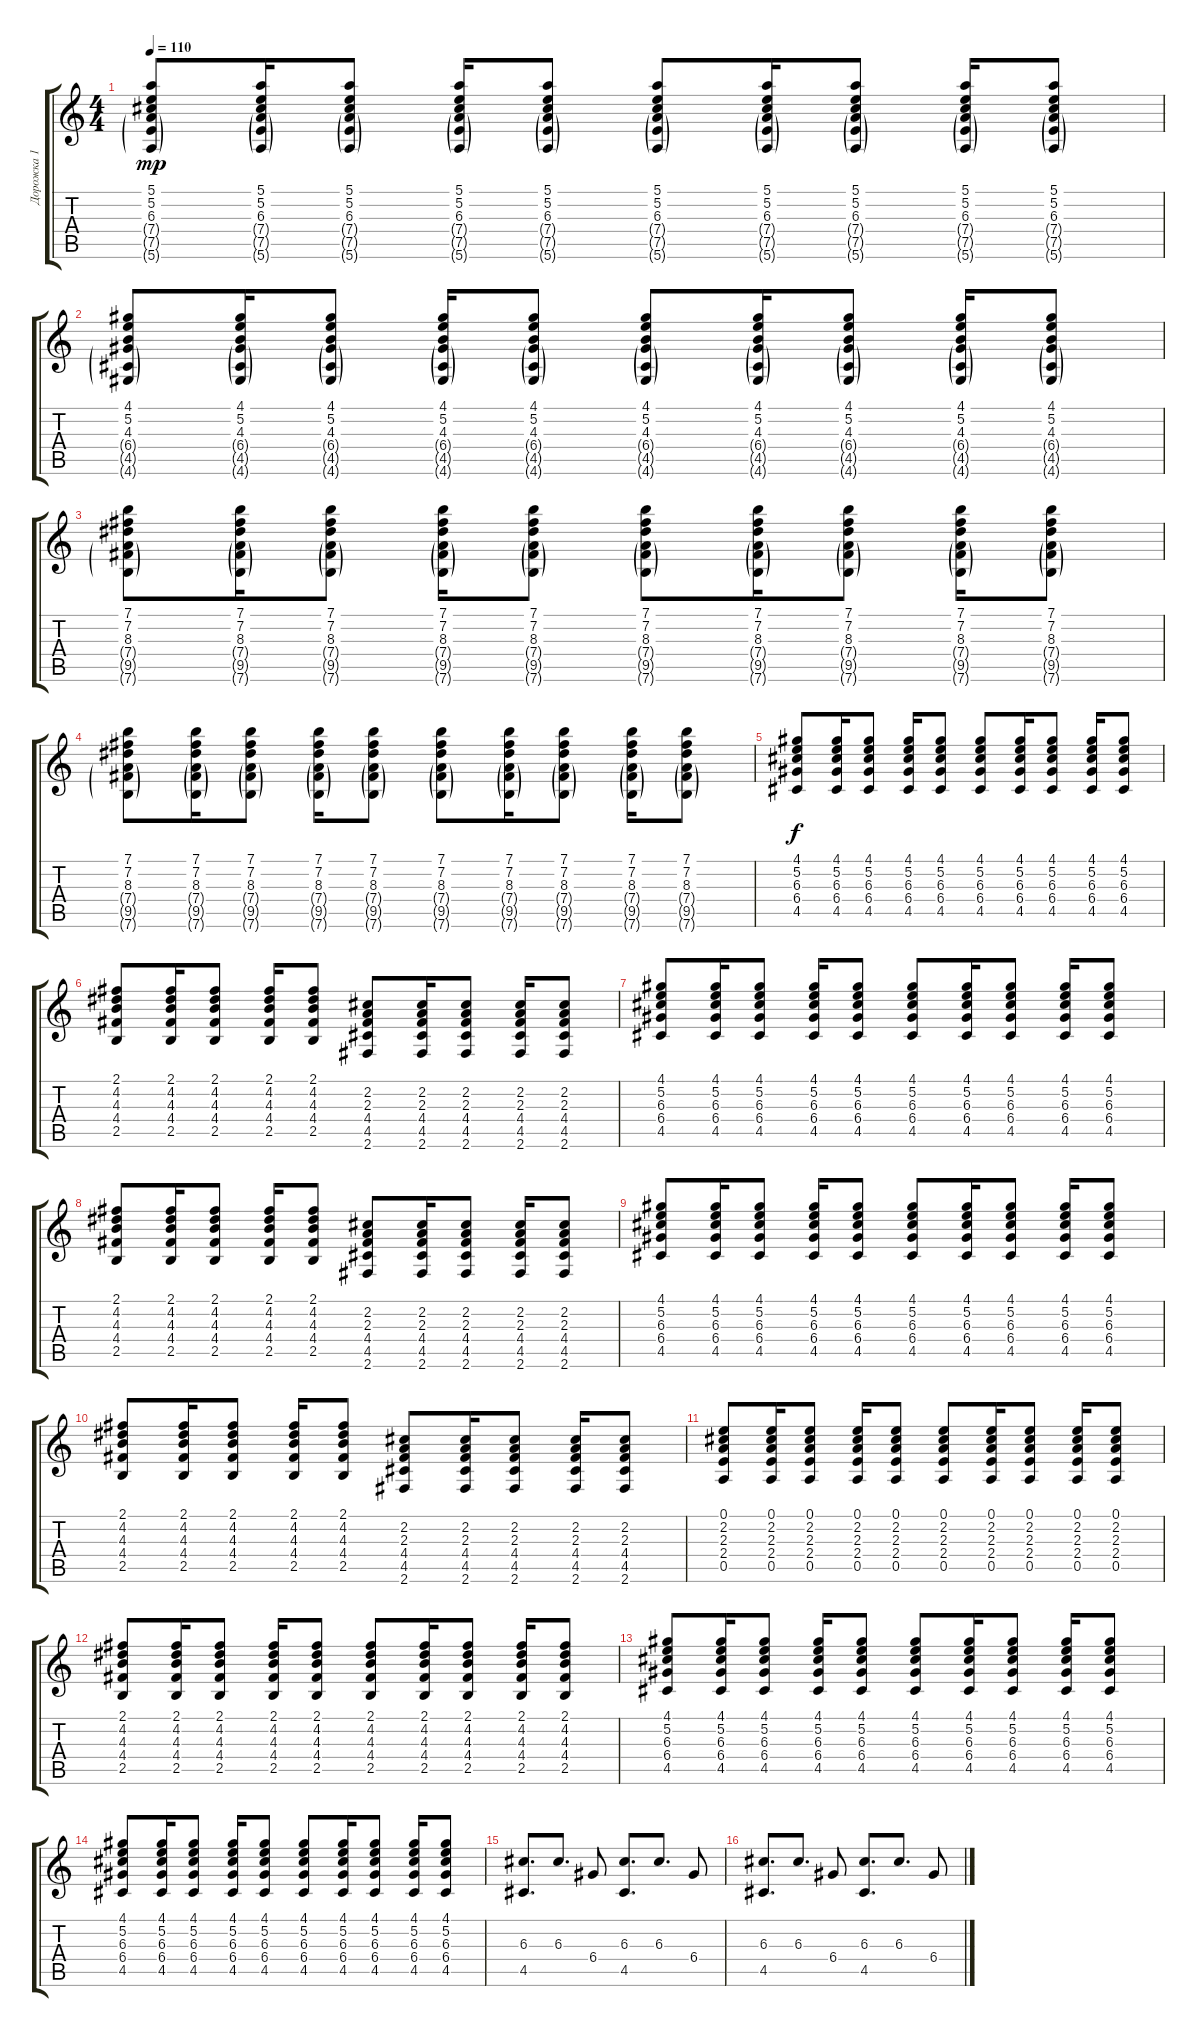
\track ("Дорожка 1" "Дорожка 1") {instrument electricguitarjazz}
\staff {score tabs}
\tuning (E4 B3 G3 D3 A2 E2) {hide}
\ts (4 4)
\tempo 110
\clef g2
\ks c
(5.1 5.2 6.3 7.4{g} 7.5{g} 5.6{g}).8{dy mp} (5.1 5.2 6.3 7.4{g} 7.5{g} 5.6{g}).16 (5.1 5.2 6.3 7.4{g} 7.5{g} 5.6{g}).8 (5.1 5.2 6.3 7.4{g} 7.5{g} 5.6{g}).16 (5.1 5.2 6.3 7.4{g} 7.5{g} 5.6{g}).8 (5.1 5.2 6.3 7.4{g} 7.5{g} 5.6{g}).8 (5.1 5.2 6.3 7.4{g} 7.5{g} 5.6{g}).16 (5.1 5.2 6.3 7.4{g} 7.5{g} 5.6{g}).8 (5.1 5.2 6.3 7.4{g} 7.5{g} 5.6{g}).16 (5.1 5.2 6.3 7.4{g} 7.5{g} 5.6{g}).8 |
(4.1 5.2 4.3 6.4{g} 4.5{g} 4.6{g}).8 (4.1 5.2 4.3 6.4{g} 4.5{g} 4.6{g}).16 (4.1 5.2 4.3 6.4{g} 4.5{g} 4.6{g}).8 (4.1 5.2 4.3 6.4{g} 4.5{g} 4.6{g}).16 (4.1 5.2 4.3 6.4{g} 4.5{g} 4.6{g}).8 (4.1 5.2 4.3 6.4{g} 4.5{g} 4.6{g}).8 (4.1 5.2 4.3 6.4{g} 4.5{g} 4.6{g}).16 (4.1 5.2 4.3 6.4{g} 4.5{g} 4.6{g}).8 (4.1 5.2 4.3 6.4{g} 4.5{g} 4.6{g}).16 (4.1 5.2 4.3 6.4{g} 4.5{g} 4.6{g}).8 |
(7.1 7.2 8.3 7.4{g} 9.5{g} 7.6{g}).8 (7.1 7.2 8.3 7.4{g} 9.5{g} 7.6{g}).16 (7.1 7.2 8.3 7.4{g} 9.5{g} 7.6{g}).8 (7.1 7.2 8.3 7.4{g} 9.5{g} 7.6{g}).16 (7.1 7.2 8.3 7.4{g} 9.5{g} 7.6{g}).8 (7.1 7.2 8.3 7.4{g} 9.5{g} 7.6{g}).8 (7.1 7.2 8.3 7.4{g} 9.5{g} 7.6{g}).16 (7.1 7.2 8.3 7.4{g} 9.5{g} 7.6{g}).8 (7.1 7.2 8.3 7.4{g} 9.5{g} 7.6{g}).16 (7.1 7.2 8.3 7.4{g} 9.5{g} 7.6{g}).8 |
(7.1 7.2 8.3 7.4{g} 9.5{g} 7.6{g}).8 (7.1 7.2 8.3 7.4{g} 9.5{g} 7.6{g}).16 (7.1 7.2 8.3 7.4{g} 9.5{g} 7.6{g}).8 (7.1 7.2 8.3 7.4{g} 9.5{g} 7.6{g}).16 (7.1 7.2 8.3 7.4{g} 9.5{g} 7.6{g}).8 (7.1 7.2 8.3 7.4{g} 9.5{g} 7.6{g}).8 (7.1 7.2 8.3 7.4{g} 9.5{g} 7.6{g}).16 (7.1 7.2 8.3 7.4{g} 9.5{g} 7.6{g}).8 (7.1 7.2 8.3 7.4{g} 9.5{g} 7.6{g}).16 (7.1 7.2 8.3 7.4{g} 9.5{g} 7.6{g}).8 |
(4.1 5.2 6.3 6.4 4.5).8{dy f} (4.1 5.2 6.3 6.4 4.5).16 (4.1 5.2 6.3 6.4 4.5).8 (4.1 5.2 6.3 6.4 4.5).16 (4.1 5.2 6.3 6.4 4.5).8 (4.1 5.2 6.3 6.4 4.5).8 (4.1 5.2 6.3 6.4 4.5).16 (4.1 5.2 6.3 6.4 4.5).8 (4.1 5.2 6.3 6.4 4.5).16 (4.1 5.2 6.3 6.4 4.5).8 |
(2.1 4.2 4.3 4.4 2.5).8 (2.1 4.2 4.3 4.4 2.5).16 (2.1 4.2 4.3 4.4 2.5).8 (2.1 4.2 4.3 4.4 2.5).16 (2.1 4.2 4.3 4.4 2.5).8 (2.2 2.3 4.4 4.5 2.6).8 (2.2 2.3 4.4 4.5 2.6).16 (2.2 2.3 4.4 4.5 2.6).8 (2.2 2.3 4.4 4.5 2.6).16 (2.2 2.3 4.4 4.5 2.6).8 |
(4.1 5.2 6.3 6.4 4.5).8 (4.1 5.2 6.3 6.4 4.5).16 (4.1 5.2 6.3 6.4 4.5).8 (4.1 5.2 6.3 6.4 4.5).16 (4.1 5.2 6.3 6.4 4.5).8 (4.1 5.2 6.3 6.4 4.5).8 (4.1 5.2 6.3 6.4 4.5).16 (4.1 5.2 6.3 6.4 4.5).8 (4.1 5.2 6.3 6.4 4.5).16 (4.1 5.2 6.3 6.4 4.5).8 |
(2.1 4.2 4.3 4.4 2.5).8 (2.1 4.2 4.3 4.4 2.5).16 (2.1 4.2 4.3 4.4 2.5).8 (2.1 4.2 4.3 4.4 2.5).16 (2.1 4.2 4.3 4.4 2.5).8 (2.2 2.3 4.4 4.5 2.6).8 (2.2 2.3 4.4 4.5 2.6).16 (2.2 2.3 4.4 4.5 2.6).8 (2.2 2.3 4.4 4.5 2.6).16 (2.2 2.3 4.4 4.5 2.6).8 |
(4.1 5.2 6.3 6.4 4.5).8 (4.1 5.2 6.3 6.4 4.5).16 (4.1 5.2 6.3 6.4 4.5).8 (4.1 5.2 6.3 6.4 4.5).16 (4.1 5.2 6.3 6.4 4.5).8 (4.1 5.2 6.3 6.4 4.5).8 (4.1 5.2 6.3 6.4 4.5).16 (4.1 5.2 6.3 6.4 4.5).8 (4.1 5.2 6.3 6.4 4.5).16 (4.1 5.2 6.3 6.4 4.5).8 |
(2.1 4.2 4.3 4.4 2.5).8 (2.1 4.2 4.3 4.4 2.5).16 (2.1 4.2 4.3 4.4 2.5).8 (2.1 4.2 4.3 4.4 2.5).16 (2.1 4.2 4.3 4.4 2.5).8 (2.2 2.3 4.4 4.5 2.6).8 (2.2 2.3 4.4 4.5 2.6).16 (2.2 2.3 4.4 4.5 2.6).8 (2.2 2.3 4.4 4.5 2.6).16 (2.2 2.3 4.4 4.5 2.6).8 |
(0.1 2.2 2.3 2.4 0.5).8 (0.1 2.2 2.3 2.4 0.5).16 (0.1 2.2 2.3 2.4 0.5).8 (0.1 2.2 2.3 2.4 0.5).16 (0.1 2.2 2.3 2.4 0.5).8 (0.1 2.2 2.3 2.4 0.5).8 (0.1 2.2 2.3 2.4 0.5).16 (0.1 2.2 2.3 2.4 0.5).8 (0.1 2.2 2.3 2.4 0.5).16 (0.1 2.2 2.3 2.4 0.5).8 |
(2.1 4.2 4.3 4.4 2.5).8 (2.1 4.2 4.3 4.4 2.5).16 (2.1 4.2 4.3 4.4 2.5).8 (2.1 4.2 4.3 4.4 2.5).16 (2.1 4.2 4.3 4.4 2.5).8 (2.1 4.2 4.3 4.4 2.5).8 (2.1 4.2 4.3 4.4 2.5).16 (2.1 4.2 4.3 4.4 2.5).8 (2.1 4.2 4.3 4.4 2.5).16 (2.1 4.2 4.3 4.4 2.5).8 |
(4.1 5.2 6.3 6.4 4.5).8 (4.1 5.2 6.3 6.4 4.5).16 (4.1 5.2 6.3 6.4 4.5).8 (4.1 5.2 6.3 6.4 4.5).16 (4.1 5.2 6.3 6.4 4.5).8 (4.1 5.2 6.3 6.4 4.5).8 (4.1 5.2 6.3 6.4 4.5).16 (4.1 5.2 6.3 6.4 4.5).8 (4.1 5.2 6.3 6.4 4.5).16 (4.1 5.2 6.3 6.4 4.5).8 |
(4.1 5.2 6.3 6.4 4.5).8 (4.1 5.2 6.3 6.4 4.5).16 (4.1 5.2 6.3 6.4 4.5).8 (4.1 5.2 6.3 6.4 4.5).16 (4.1 5.2 6.3 6.4 4.5).8 (4.1 5.2 6.3 6.4 4.5).8 (4.1 5.2 6.3 6.4 4.5).16 (4.1 5.2 6.3 6.4 4.5).8 (4.1 5.2 6.3 6.4 4.5).16 (4.1 5.2 6.3 6.4 4.5).8 |
(6.3 4.5).8{d volume 2} 6.3.8{d} 6.4.8 (6.3 4.5).8{d} 6.3.8{d} 6.4.8 |
(6.3 4.5).8{d} 6.3.8{d} 6.4.8 (6.3 4.5).8{d} 6.3.8{d} 6.4.8
